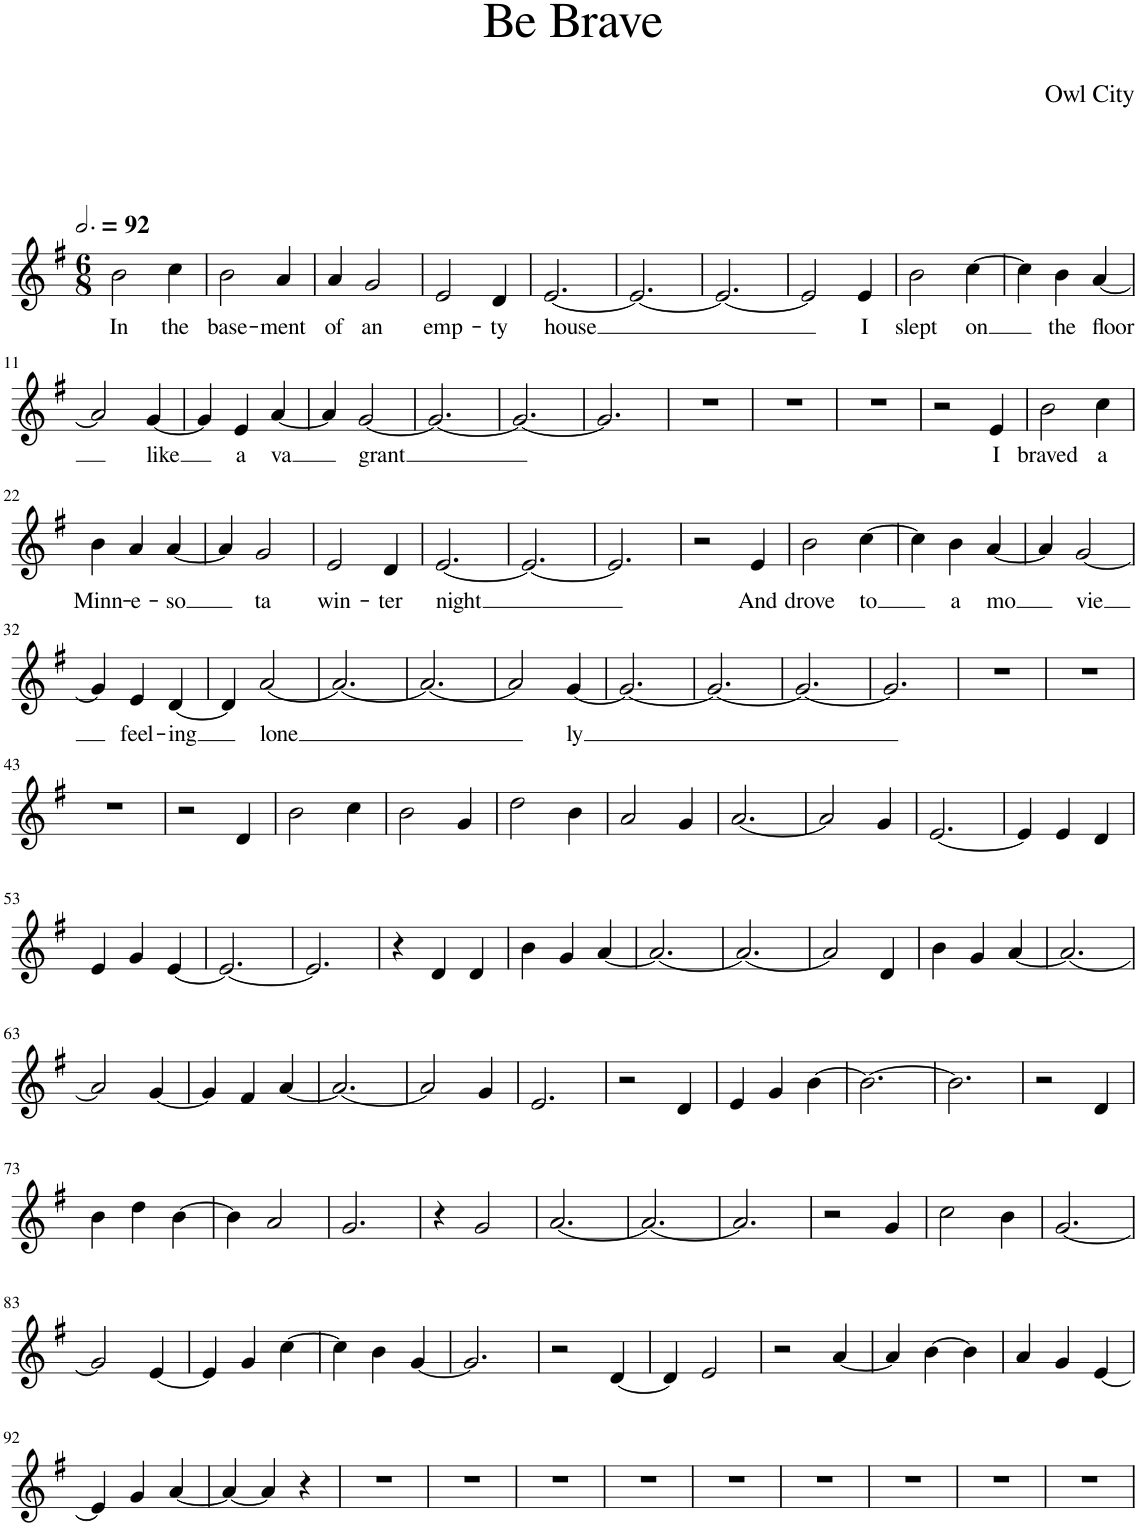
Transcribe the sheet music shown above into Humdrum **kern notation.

**kern	**text
*part1	*part1
*staff1	*staff1
*I"Piano	*
*I'Pno.	*
*clefG2	*
*k[f#]	*
*M6/8	*
*MM276	*
=1	=1
!	!LO:LY:b
2b\	In
!	!LO:LY:b
4cc\	the
=2	=2
!	!LO:LY:b
2b\	base-
!	!LO:LY:b
4a/	-ment
=3	=3
!	!LO:LY:b
4a/	of
!	!LO:LY:b
2g/	an
=4	=4
!	!LO:LY:b
2e/	emp-
!	!LO:LY:b
4d/	-ty
=5	=5
!	!LO:LY:b
[2.e/	house
=6	=6
2.e/_	.
=7	=7
2.e/_	.
=8	=8
2e/]	.
!	!LO:LY:b
4e/	I
=9	=9
!	!LO:LY:b
2b\	slept
!	!LO:LY:b
[4cc\	on
=10	=10
4cc\]	.
!	!LO:LY:b
4b\	the
!	!LO:LY:b
[4a/	floor
!!LO:LB:g=z
=11	=11
2a/]	.
!	!LO:LY:b
[4g/	like
=12	=12
4g/]	.
!	!LO:LY:b
4e/	a
!	!LO:LY:b
[4a/	va
=13	=13
4a/]	.
!	!LO:LY:b
[2g/	grant
=14	=14
2.g/_	.
=15	=15
2.g/_	.
=16	=16
2.g/]	.
=17	=17
2.r	.
=18	=18
2.r	.
=19	=19
2.r	.
=20	=20
2r	.
!	!LO:LY:b
4e/	I
=21	=21
!	!LO:LY:b
2b\	braved
!	!LO:LY:b
4cc\	a
!!LO:LB:g=z
=22	=22
!	!LO:LY:b
4b\	Minn-
!	!LO:LY:b
4a/	-e-
!	!LO:LY:b
[4a/	-so
=23	=23
4a/]	.
!	!LO:LY:b
2g/	ta
=24	=24
!	!LO:LY:b
2e/	win-
!	!LO:LY:b
4d/	-ter
=25	=25
!	!LO:LY:b
[2.e/	night
=26	=26
2.e/_	.
=27	=27
2.e/]	.
=28	=28
2r	.
!	!LO:LY:b
4e/	And
=29	=29
!	!LO:LY:b
2b\	drove
!	!LO:LY:b
[4cc\	to
=30	=30
4cc\]	.
!	!LO:LY:b
4b\	a
!	!LO:LY:b
[4a/	-mo
=31	=31
4a/]	.
!	!LO:LY:b
[2g/	vie
!!LO:LB:g=z
=32	=32
4g/]	.
!	!LO:LY:b
4e/	feel-
!	!LO:LY:b
[4d/	-ing
=33	=33
4d/]	.
!	!LO:LY:b
[2a/	lone
=34	=34
2.a/_	.
=35	=35
2.a/_	.
=36	=36
2a/]	.
!	!LO:LY:b
[4g/	ly
=37	=37
2.g/_	.
=38	=38
2.g/_	.
=39	=39
2.g/_	.
=40	=40
2.g/]	.
=41	=41
2.r	.
=42	=42
2.r	.
!!LO:LB:g=z
=43	=43
2.r	.
=44	=44
2r	.
4d/	.
=45	=45
2b\	.
4cc\	.
=46	=46
2b\	.
4g/	.
=47	=47
2dd\	.
4b\	.
=48	=48
2a/	.
4g/	.
=49	=49
[2.a/	.
=50	=50
2a/]	.
4g/	.
=51	=51
[2.e/	.
=52	=52
4e/]	.
4e/	.
4d/	.
!!LO:LB:g=z
=53	=53
4e/	.
4g/	.
[4e/	.
=54	=54
2.e/_	.
=55	=55
2.e/]	.
=56	=56
4r	.
4d/	.
4d/	.
=57	=57
4b\	.
4g/	.
[4a/	.
=58	=58
2.a/_	.
=59	=59
2.a/_	.
=60	=60
2a/]	.
4d/	.
=61	=61
4b\	.
4g/	.
[4a/	.
=62	=62
2.a/_	.
!!LO:LB:g=z
=63	=63
2a/]	.
[4g/	.
=64	=64
4g/]	.
4f#/	.
[4a/	.
=65	=65
2.a/_	.
=66	=66
2a/]	.
4g/	.
=67	=67
2.e/	.
=68	=68
2r	.
4d/	.
=69	=69
4e/	.
4g/	.
[4b\	.
=70	=70
2.b\_	.
=71	=71
2.b\]	.
=72	=72
2r	.
4d/	.
!!LO:LB:g=z
=73	=73
4b\	.
4dd\	.
[4b\	.
=74	=74
4b\]	.
2a/	.
=75	=75
2.g/	.
=76	=76
4r	.
2g/	.
=77	=77
[2.a/	.
=78	=78
2.a/_	.
=79	=79
2.a/]	.
=80	=80
2r	.
4g/	.
=81	=81
2cc\	.
4b\	.
=82	=82
[2.g/	.
!!LO:LB:g=z
=83	=83
2g/]	.
[4e/	.
=84	=84
4e/]	.
4g/	.
[4cc\	.
=85	=85
4cc\]	.
4b\	.
[4g/	.
=86	=86
2.g/]	.
=87	=87
2r	.
[4d/	.
=88	=88
4d/]	.
2e/	.
=89	=89
2r	.
[4a/	.
=90	=90
4a/]	.
[4b\	.
4b\]	.
=91	=91
4a/	.
4g/	.
[4e/	.
!!LO:LB:g=z
=92	=92
4e/]	.
4g/	.
[4a/	.
=93	=93
4a/_	.
4a/]	.
4r	.
=94	=94
2.r	.
=95	=95
2.r	.
=96	=96
2.r	.
=97	=97
2.r	.
=98	=98
2.r	.
=99	=99
2.r	.
=100	=100
2.r	.
=101	=101
2.r	.
=102	=102
2.r	.
=	=
*-	*-
